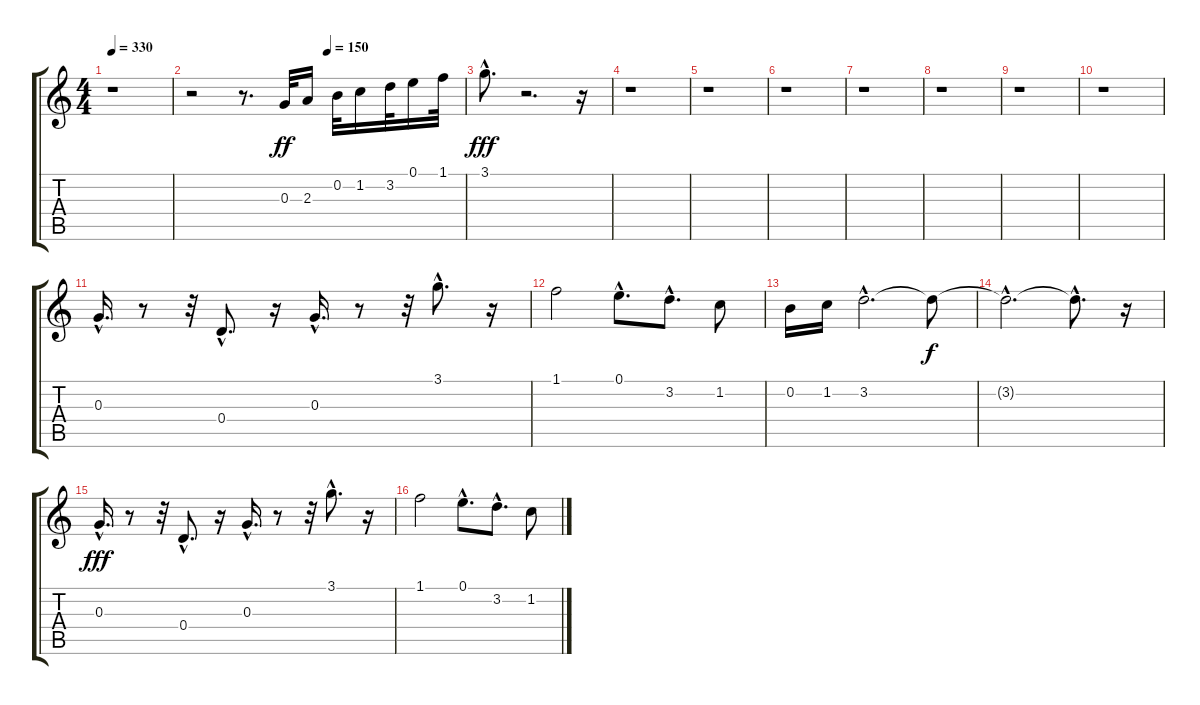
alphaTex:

\track "" {instrument acousticguitarnylon}
\staff {score tabs}
\tuning (E4 B3 G3 D3 A2 E2) {hide}
\ts (4 4)
\tempo 330
\clef g2
\ks c
r.1{dy ff instrument acousticguitarnylon} |
\tempo (150 0.5)
r.2 r.8{d} 0.3.32 2.3.16 0.2.32 1.2.16 3.2.32 0.1.16 1.1.32 |
3.1{hac}.8{d dy fff} r.2{d} r.16 |
r.1 |
r.1 |
r.1 |
r.1 |
r.1 |
r.1 |
r.1 |
0.3{hac}.16{d} r.8 r.32 0.4{hac}.8{d} r.16 0.3{hac}.16{d} r.8 r.32 3.1{hac}.8{d} r.16 |
1.1.2 0.1{hac}.8{d} 3.2{hac}.8{d} 1.2.8 |
0.2.16 1.2.16 3.2{hac}.2{d} 3.2{t}.8{dy f} |
3.2{hac t}.2{d} 3.2{hac t}.8{d} r.16 |
0.3{hac}.16{d dy fff} r.8 r.32 0.4{hac}.8{d} r.16 0.3{hac}.16{d} r.8 r.32 3.1{hac}.8{d} r.16 |
1.1.2 0.1{hac}.8{d} 3.2{hac}.8{d} 1.2.8
